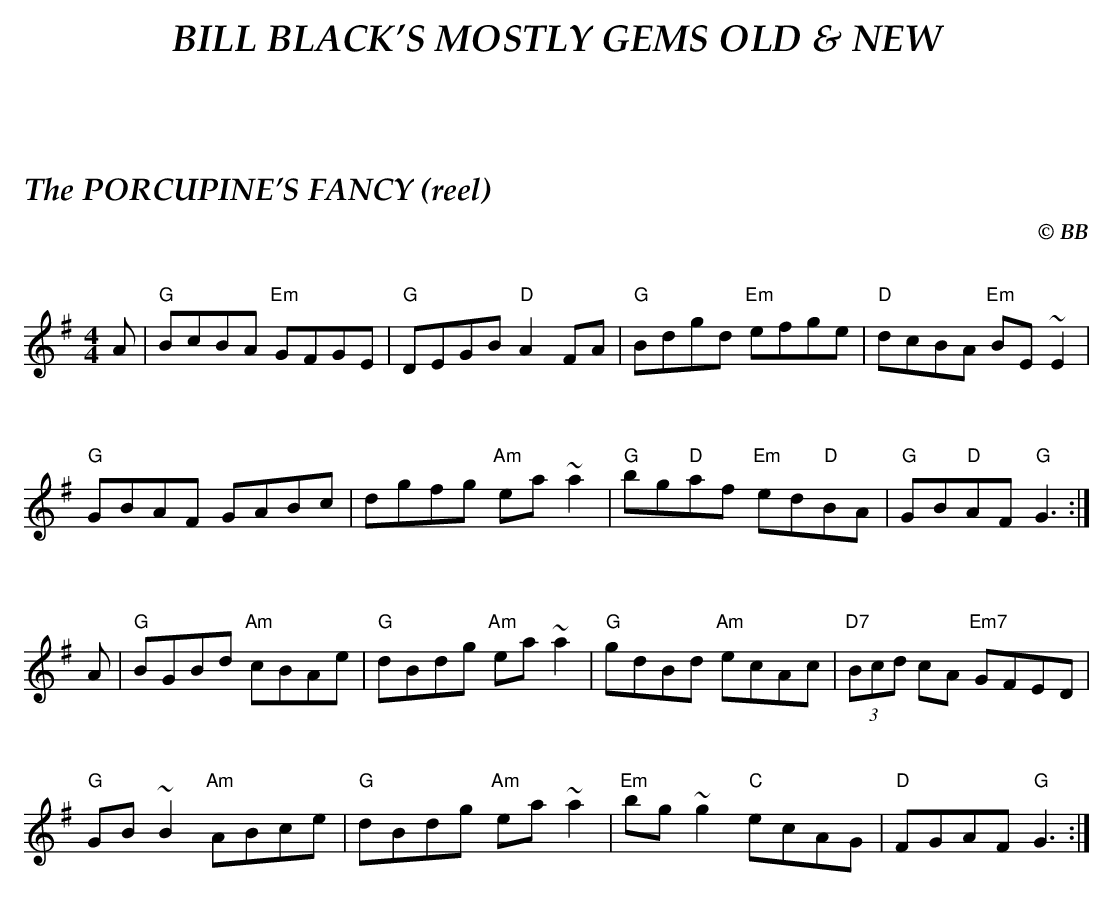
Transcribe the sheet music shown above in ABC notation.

X:1
T:PORCUPINE'S FANCY (reel), The
C:© BB
L:1/8
M:4/4
K:G
A|"G"BcBA "Em"GFGE|"G"DEGB "D"A2FA|"G"Bdgd "Em"efge|"D"dcBA "Em"BE ~E2|
"G"GBAF GABc|dgfg "Am"ea~a2|"G"bg"D"af "Em"ed"D"BA|"G"GB"D"AF "G"G3 :|
A|"G"BGBd "Am"cBAe|"G"dBdg "Am"ea~a2|"G"gdBd "Am"ecAc|"D7"(3Bcd cA "Em7"GFED|
"G"GB~B2 "Am"ABce|"G"dBdg "Am"ea~a2|"Em"bg ~g2 "C"ecAG|"D"FGAF "G"G3 :|
